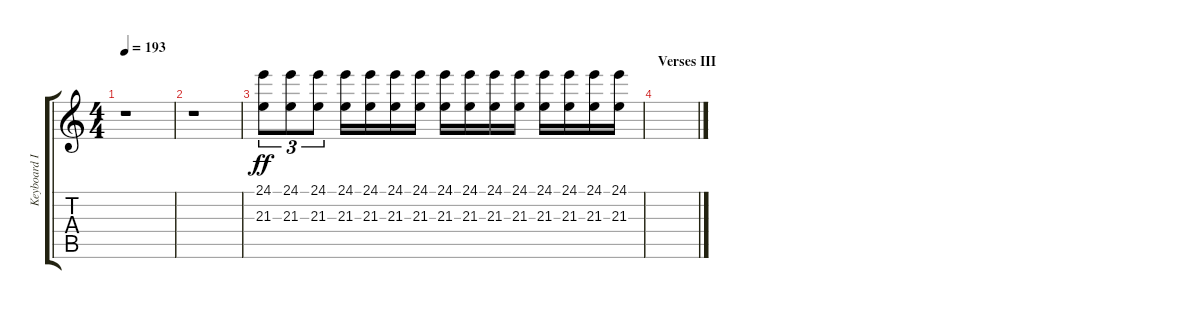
\track ("Keyboard III" "Keyboard I") {instrument synthbrass2}
\staff {score tabs}
\tuning (E4 B3 G3 D3 A2 E2) {hide}
\ts (4 4)
\tempo 193
\clef g2
\ks c
r.1{dy f} |
r.1 |
(24.1 21.3).8{tu (3 2) dy ff balance 8 instrument lead1square} (24.1 21.3).8{tu (3 2)} (24.1 21.3).8{tu (3 2)} (24.1 21.3).16 (24.1 21.3).16 (24.1 21.3).16 (24.1 21.3).16 (24.1 21.3).16 (24.1 21.3).16 (24.1 21.3).16 (24.1 21.3).16 (24.1 21.3).16 (24.1 21.3).16 (24.1 21.3).16 (24.1 21.3).16 |
\section ("" "Verses III")
